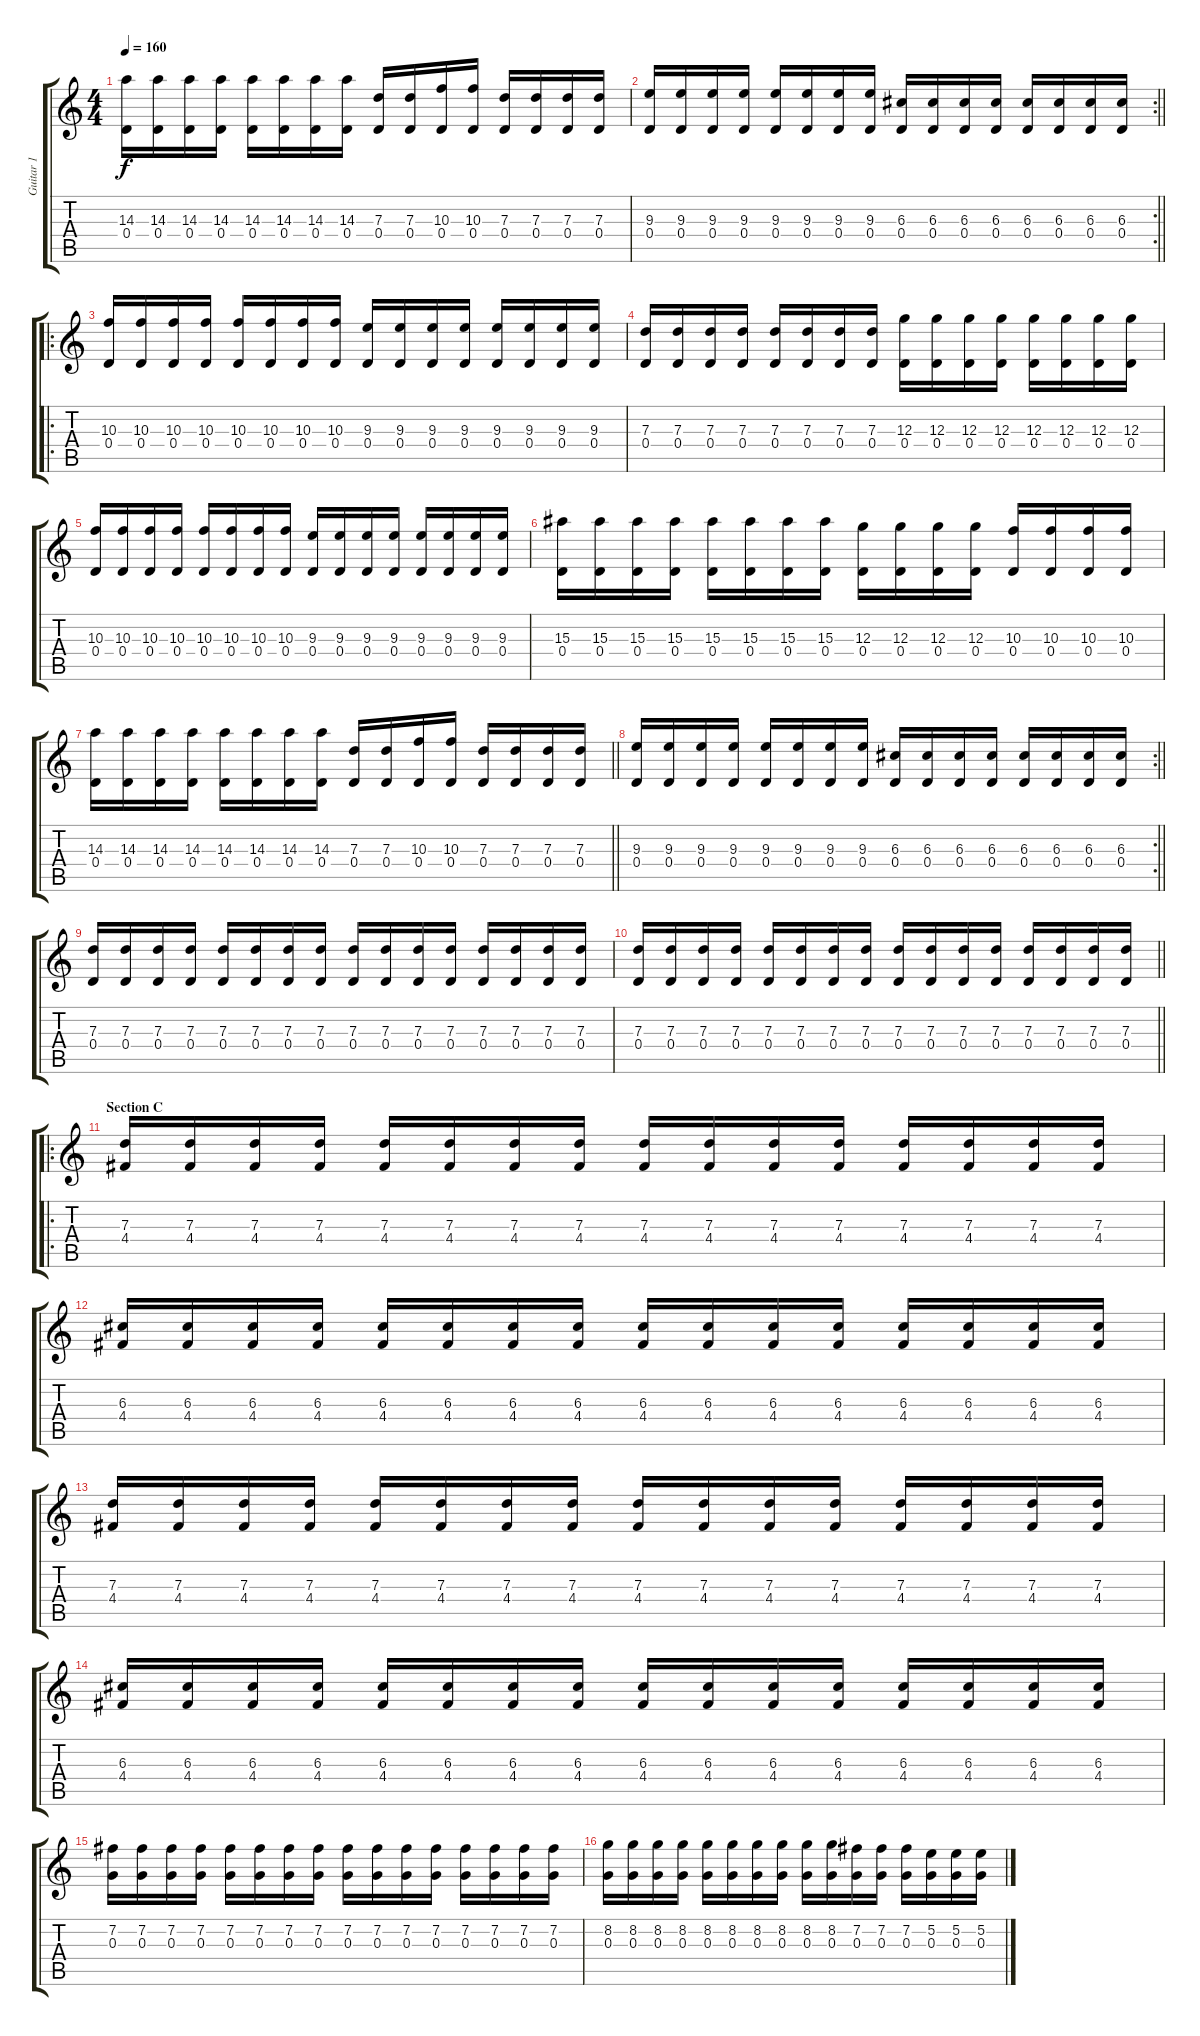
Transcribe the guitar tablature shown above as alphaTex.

\track ("Guitar 1" "Guitar 1") {instrument overdrivenguitar}
\staff {score tabs}
\tuning (E4 B3 G3 D3 A2 D2) {hide}
\ts (4 4)
\tempo 160
\clef g2
\ks c
(14.3 0.4).16{dy f} (14.3 0.4).16 (14.3 0.4).16 (14.3 0.4).16 (14.3 0.4).16 (14.3 0.4).16 (14.3 0.4).16 (14.3 0.4).16 (7.3 0.4).16 (7.3 0.4).16 (10.3 0.4).16 (10.3 0.4).16 (7.3 0.4).16 (7.3 0.4).16 (7.3 0.4).16 (7.3 0.4).16 |
\rc 2
\barLineRight lightlight
(9.3 0.4).16 (9.3 0.4).16 (9.3 0.4).16 (9.3 0.4).16 (9.3 0.4).16 (9.3 0.4).16 (9.3 0.4).16 (9.3 0.4).16 (6.3 0.4).16 (6.3 0.4).16 (6.3 0.4).16 (6.3 0.4).16 (6.3 0.4).16 (6.3 0.4).16 (6.3 0.4).16 (6.3 0.4).16 |
\ro
\section ("" "")
(10.3 0.4).16 (10.3 0.4).16 (10.3 0.4).16 (10.3 0.4).16 (10.3 0.4).16 (10.3 0.4).16 (10.3 0.4).16 (10.3 0.4).16 (9.3 0.4).16 (9.3 0.4).16 (9.3 0.4).16 (9.3 0.4).16 (9.3 0.4).16 (9.3 0.4).16 (9.3 0.4).16 (9.3 0.4).16 |
(7.3 0.4).16 (7.3 0.4).16 (7.3 0.4).16 (7.3 0.4).16 (7.3 0.4).16 (7.3 0.4).16 (7.3 0.4).16 (7.3 0.4).16 (12.3 0.4).16 (12.3 0.4).16 (12.3 0.4).16 (12.3 0.4).16 (12.3 0.4).16 (12.3 0.4).16 (12.3 0.4).16 (12.3 0.4).16 |
(10.3 0.4).16 (10.3 0.4).16 (10.3 0.4).16 (10.3 0.4).16 (10.3 0.4).16 (10.3 0.4).16 (10.3 0.4).16 (10.3 0.4).16 (9.3 0.4).16 (9.3 0.4).16 (9.3 0.4).16 (9.3 0.4).16 (9.3 0.4).16 (9.3 0.4).16 (9.3 0.4).16 (9.3 0.4).16 |
(15.3 0.4).16 (15.3 0.4).16 (15.3 0.4).16 (15.3 0.4).16 (15.3 0.4).16 (15.3 0.4).16 (15.3 0.4).16 (15.3 0.4).16 (12.3 0.4).16 (12.3 0.4).16 (12.3 0.4).16 (12.3 0.4).16 (10.3 0.4).16 (10.3 0.4).16 (10.3 0.4).16 (10.3 0.4).16 |
\barLineRight lightlight
(14.3 0.4).16 (14.3 0.4).16 (14.3 0.4).16 (14.3 0.4).16 (14.3 0.4).16 (14.3 0.4).16 (14.3 0.4).16 (14.3 0.4).16 (7.3 0.4).16 (7.3 0.4).16 (10.3 0.4).16 (10.3 0.4).16 (7.3 0.4).16 (7.3 0.4).16 (7.3 0.4).16 (7.3 0.4).16 |
\rc 2
\barLineRight lightlight
(9.3 0.4).16 (9.3 0.4).16 (9.3 0.4).16 (9.3 0.4).16 (9.3 0.4).16 (9.3 0.4).16 (9.3 0.4).16 (9.3 0.4).16 (6.3 0.4).16 (6.3 0.4).16 (6.3 0.4).16 (6.3 0.4).16 (6.3 0.4).16 (6.3 0.4).16 (6.3 0.4).16 (6.3 0.4).16 |
(7.3 0.4).16 (7.3 0.4).16 (7.3 0.4).16 (7.3 0.4).16 (7.3 0.4).16 (7.3 0.4).16 (7.3 0.4).16 (7.3 0.4).16 (7.3 0.4).16 (7.3 0.4).16 (7.3 0.4).16 (7.3 0.4).16 (7.3 0.4).16 (7.3 0.4).16 (7.3 0.4).16 (7.3 0.4).16 |
\barLineRight lightlight
(7.3 0.4).16 (7.3 0.4).16 (7.3 0.4).16 (7.3 0.4).16 (7.3 0.4).16 (7.3 0.4).16 (7.3 0.4).16 (7.3 0.4).16 (7.3 0.4).16 (7.3 0.4).16 (7.3 0.4).16 (7.3 0.4).16 (7.3 0.4).16 (7.3 0.4).16 (7.3 0.4).16 (7.3 0.4).16 |
\ro
\section ("" "Section C")
(7.3 4.4).16 (7.3 4.4).16 (7.3 4.4).16 (7.3 4.4).16 (7.3 4.4).16 (7.3 4.4).16 (7.3 4.4).16 (7.3 4.4).16 (7.3 4.4).16 (7.3 4.4).16 (7.3 4.4).16 (7.3 4.4).16 (7.3 4.4).16 (7.3 4.4).16 (7.3 4.4).16 (7.3 4.4).16 |
(6.3 4.4).16 (6.3 4.4).16 (6.3 4.4).16 (6.3 4.4).16 (6.3 4.4).16 (6.3 4.4).16 (6.3 4.4).16 (6.3 4.4).16 (6.3 4.4).16 (6.3 4.4).16 (6.3 4.4).16 (6.3 4.4).16 (6.3 4.4).16 (6.3 4.4).16 (6.3 4.4).16 (6.3 4.4).16 |
(7.3 4.4).16 (7.3 4.4).16 (7.3 4.4).16 (7.3 4.4).16 (7.3 4.4).16 (7.3 4.4).16 (7.3 4.4).16 (7.3 4.4).16 (7.3 4.4).16 (7.3 4.4).16 (7.3 4.4).16 (7.3 4.4).16 (7.3 4.4).16 (7.3 4.4).16 (7.3 4.4).16 (7.3 4.4).16 |
(6.3 4.4).16 (6.3 4.4).16 (6.3 4.4).16 (6.3 4.4).16 (6.3 4.4).16 (6.3 4.4).16 (6.3 4.4).16 (6.3 4.4).16 (6.3 4.4).16 (6.3 4.4).16 (6.3 4.4).16 (6.3 4.4).16 (6.3 4.4).16 (6.3 4.4).16 (6.3 4.4).16 (6.3 4.4).16 |
(7.2 0.3).16 (7.2 0.3).16 (7.2 0.3).16 (7.2 0.3).16 (7.2 0.3).16 (7.2 0.3).16 (7.2 0.3).16 (7.2 0.3).16 (7.2 0.3).16 (7.2 0.3).16 (7.2 0.3).16 (7.2 0.3).16 (7.2 0.3).16 (7.2 0.3).16 (7.2 0.3).16 (7.2 0.3).16 |
(8.2 0.3).16 (8.2 0.3).16 (8.2 0.3).16 (8.2 0.3).16 (8.2 0.3).16 (8.2 0.3).16 (8.2 0.3).16 (8.2 0.3).16 (8.2 0.3).16 (8.2 0.3).16 (7.2 0.3).16 (7.2 0.3).16 (7.2 0.3).16 (5.2 0.3).16 (5.2 0.3).16 (5.2 0.3).16
